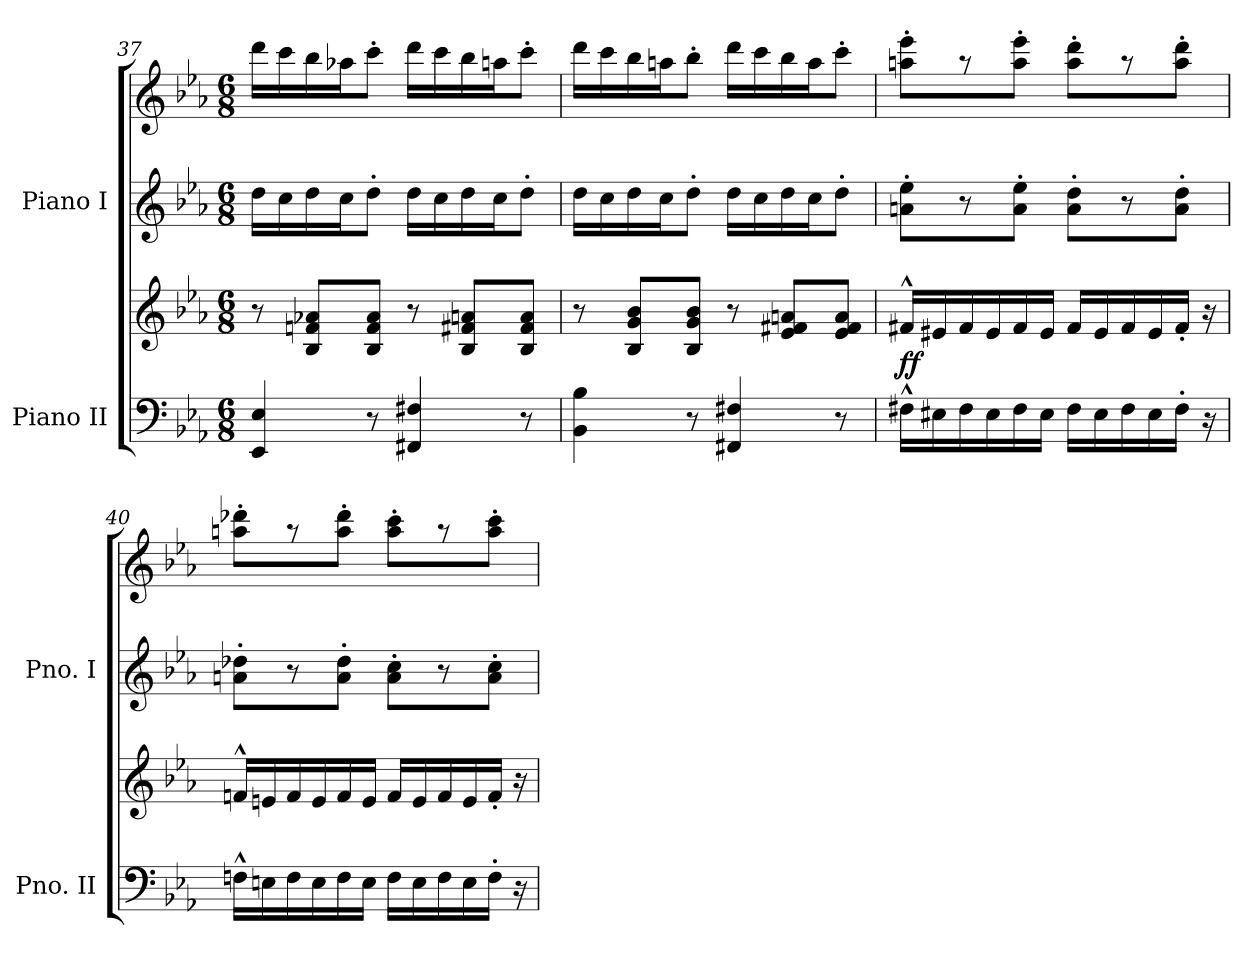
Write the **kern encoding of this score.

**kern	**kern	**dynam	**kern	**kern
*part2	*part2	*part2	*part1	*part1
*staff4	*staff3	*staff3/4	*staff2	*staff1
*I"Piano II	*	*	*I"Piano I	*
*I'Pno. II	*	*	*I'Pno. I	*
*clefF4	*clefG2	*	*clefG2	*clefG2
*k[b-e-a-]	*k[b-e-a-]	*	*k[b-e-a-]	*k[b-e-a-]
*M6/8	*M6/8	*	*M6/8	*M6/8
=37	=37	=37	=37	=37
4EE-/ 4E-/	8r	.	16dd\LL	16ddd\LL
.	.	.	16cc\	16ccc\
.	8B-/ 8fn/ 8a-X/L	.	16dd\	16bb-\
.	.	.	16cc\J	16aa-X\J
8r	8B-/ 8f/ 8a-/J	.	8dd'\J	8ccc'\J
4FF#X/ 4F#X/	8r	.	16dd\LL	16ddd\LL
.	.	.	16cc\	16ccc\
.	8B-/ 8f#X/ 8an/L	.	16dd\	16bb-\
.	.	.	16cc\J	16aan\J
8r	8B-/ 8f#/ 8a/J	.	8dd'\J	8ccc'\J
=38	=38	=38	=38	=38
4BB-\ 4B-\	8r	.	16dd\LL	16ddd\LL
.	.	.	16cc\	16ccc\
.	8B-/ 8g/ 8b-/L	.	16dd\	16bb-\
.	.	.	16cc\J	16aan\J
8r	8B-/ 8g/ 8b-/J	.	8dd'\J	8bb-'\J
4FF#X/ 4F#X/	8r	.	16dd\LL	16ddd\LL
.	.	.	16cc\	16ccc\
.	8e-/ 8f#X/ 8an/L	.	16dd\	16bb-\
.	.	.	16cc\J	16aa\J
8r	8e-/ 8f#/ 8a/J	.	8dd'\J	8ccc'\J
!!LO:LB:g=z
=39	=39	=39	=39	=39
!	!	!LO:DY:b	!	!
16F#X^^\LL	16f#X^^/LL	ff	8an\' 8ee-\'L	8aan\' 8eee-\'L
16E#X\	16e#X/	.	.	.
16F#\	16f#/	.	8r	8r
16E#\	16e#/	.	.	.
16F#\	16f#/	.	8a\' 8ee-\'J	8aa\' 8eee-\'J
16E#\JJ	16e#/JJ	.	.	.
16F#\LL	16f#/LL	.	8a\' 8dd\'L	8aa\' 8ddd\'L
16E#\	16e#/	.	.	.
16F#\	16f#/	.	8r	8r
16E#\	16e#/	.	.	.
16F#'\JJ	16f#'/JJ	.	8a\' 8dd\'J	8aa\' 8ddd\'J
16r	16r	.	.	.
=40	=40	=40	=40	=40
16Fn^^\LL	16fn^^/LL	.	8an\' 8dd-X\'L	8aan\' 8ddd-X\'L
16En\	16en/	.	.	.
16F\	16f/	.	8r	8r
16E\	16e/	.	.	.
16F\	16f/	.	8a\' 8dd-\'J	8aa\' 8ddd-\'J
16E\JJ	16e/JJ	.	.	.
16F\LL	16f/LL	.	8a\' 8cc\'L	8aa\' 8ccc\'L
16E\	16e/	.	.	.
16F\	16f/	.	8r	8r
16E\	16e/	.	.	.
16F'\JJ	16f'/JJ	.	8a\' 8cc\'J	8aa\' 8ccc\'J
16r	16r	.	.	.
=	=	=	=	=
*-	*-	*-	*-	*-
